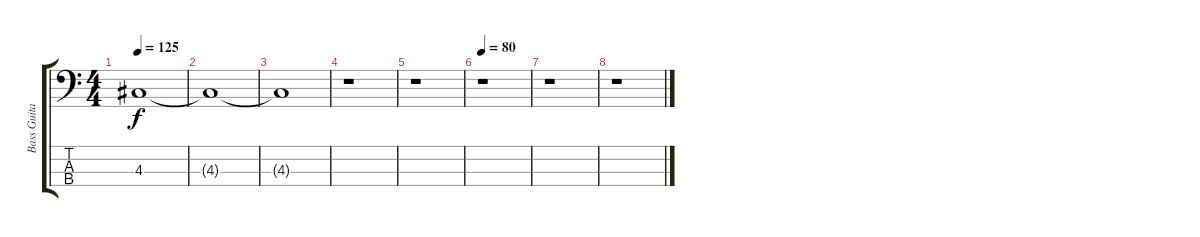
\track ("Bass Guitar" "Bass Guita") {instrument electricbassfinger}
\staff {score tabs}
\tuning (G2 D2 A1 E1) {hide}
\ts (4 4)
\tempo 125
\clef f4
\ks c
4.3{t}.1{dy f} |
4.3{t}.1 |
4.3{t}.1 |
r.1 |
r.1 |
\tempo 80
r.1 |
r.1 |
r.1
